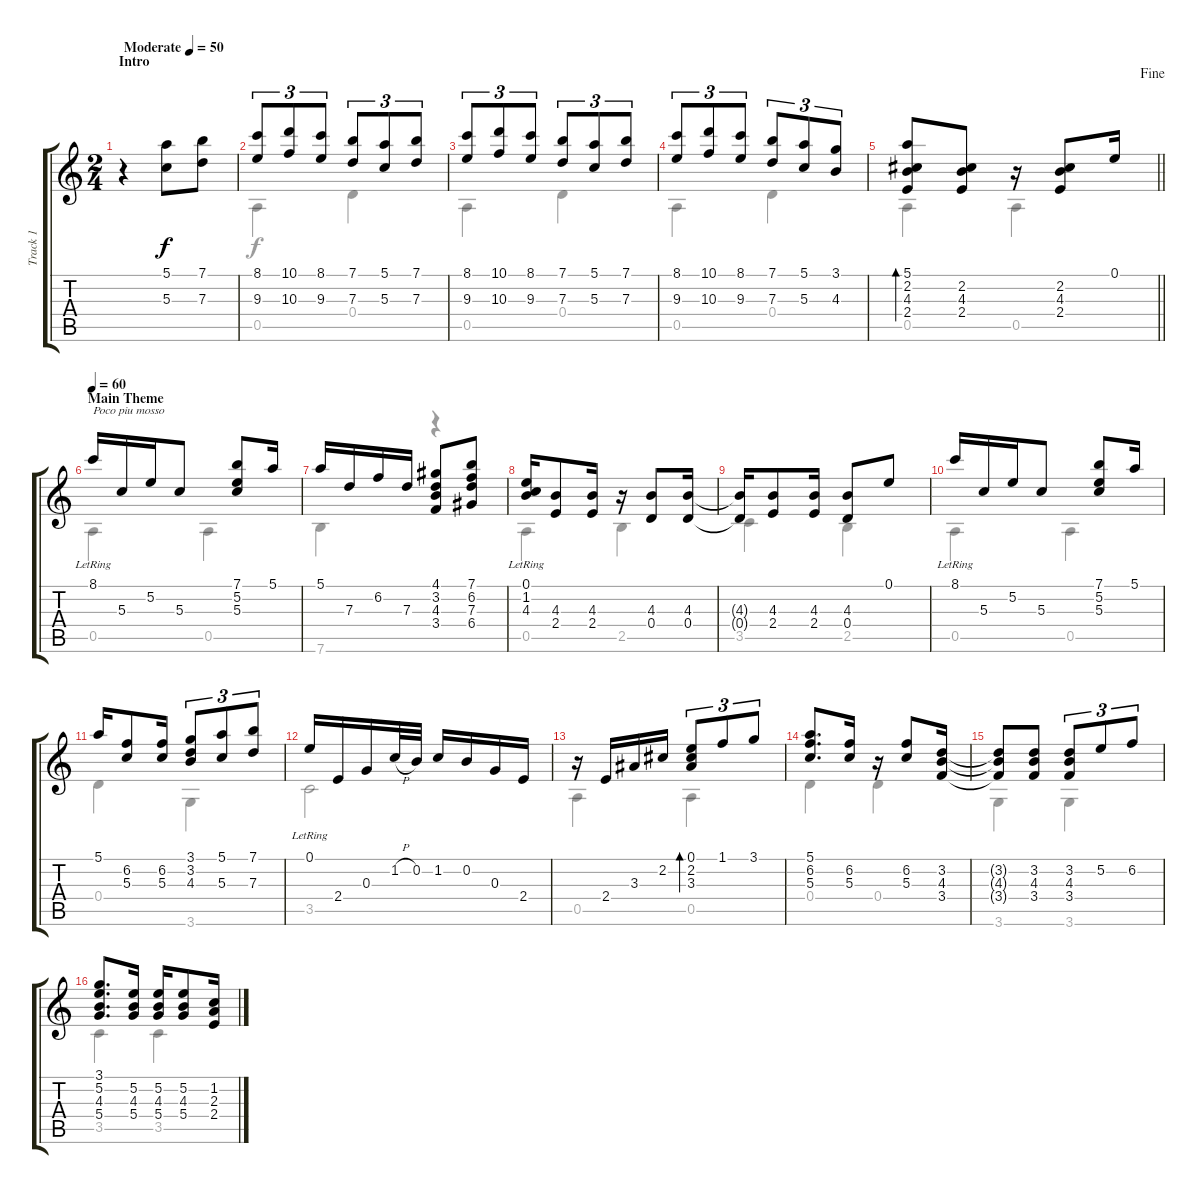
\track ("Track 1" "Track 1") {instrument acousticguitarnylon}
\staff {score tabs}
\tuning (E4 B3 G3 D3 A2 E2) {hide}
\voice
\ts (2 4)
\section ("" "Intro")
\tempo (50 "Moderate")
\clef g2
\ks c
r.4{dy f instrument acousticguitarnylon} (5.1 5.3).8 (7.1 7.3).8 |
(8.1 9.3).8{tu (3 2)} (10.1 10.3).8{tu (3 2)} (8.1 9.3).8{tu (3 2)} (7.1 7.3).8{tu (3 2)} (5.1 5.3).8{tu (3 2)} (7.1 7.3).8{tu (3 2)} |
(8.1 9.3).8{tu (3 2)} (10.1 10.3).8{tu (3 2)} (8.1 9.3).8{tu (3 2)} (7.1 7.3).8{tu (3 2)} (5.1 5.3).8{tu (3 2)} (7.1 7.3).8{tu (3 2)} |
(8.1 9.3).8{tu (3 2)} (10.1 10.3).8{tu (3 2)} (8.1 9.3).8{tu (3 2)} (7.1 7.3).8{tu (3 2)} (5.1 5.3).8{tu (3 2)} (3.1 4.3).8{tu (3 2)} |
\jump fine
\barLineRight lightlight
(5.1 2.2 4.3 2.4).8{bd 60} (2.2 4.3 2.4).8 r.16 (2.2 4.3 2.4).8 0.1.16 |
\section ("" "Main Theme")
\tempo 60
8.1{lr}.16{txt "Poco piu mosso"} 5.3.16 5.2.16 5.3.8 (7.1 5.2 5.3).8 5.1.16 |
5.1.16 7.3.16 6.2.16 7.3.16 (4.1 3.2 4.3 3.4).8 (7.1 6.2 7.3 6.4).8 |
(0.1{lr} 1.2{lr} 4.3{lr}).16 (4.3 2.4).8 (4.3 2.4).16 r.16 (4.3 0.4).8 (4.3 0.4).16 |
(4.3{t} 0.4{t}).16 (4.3 2.4).8 (4.3 2.4).16 (4.3 0.4).8 0.1.8 |
8.1{lr}.16 5.3.16 5.2.16 5.3.8 (7.1 5.2 5.3).8 5.1.16 |
5.1.16 (6.2 5.3).8 (6.2 5.3).16 (3.1 3.2 4.3).8{tu (3 2)} (5.1 5.3).8{tu (3 2)} (7.1 7.3).8{tu (3 2)} |
0.1{lr}.16 2.4.16 0.3.16 1.2{h}.32 0.2.32 1.2.16 0.2.16 0.3.16 2.4.16 |
r.16 2.4.16 3.3.16 2.2.16 (0.1 2.2 3.3).8{tu (3 2) bd 60} 1.1.8{tu (3 2)} 3.1.8{tu (3 2)} |
(5.1 6.2 5.3).8{d} (6.2 5.3).16 r.16 (6.2 5.3).8 (3.2 4.3 3.4).16 |
(3.2{t} 4.3{t} 3.4{t}).8 (3.2 4.3 3.4).8 (3.2 4.3 3.4).8{tu (3 2)} 5.2.8{tu (3 2)} 6.2.8{tu (3 2)} |
(3.1 5.2 4.3 5.4).8{d} (5.2 4.3 5.4).16 (5.2 4.3 5.4).16 (5.2 4.3 5.4).8 (1.2 2.3 2.4).16
\voice
\clef g2
\ottava regular
\simile none
\ks c
|
0.5.4 0.4.4 |
0.5.4 0.4.4 |
0.5.4 0.4.4 |
\barLineRight lightlight
0.5.4 0.5.4 |
0.5.4 0.5.4 |
7.6.4 r.4 |
0.5.4 2.5.4 |
3.5.4 2.5.4 |
0.5.4 0.5.4 |
0.4.4 3.6.4 |
3.5.2 |
0.5.4 0.5.4 |
0.4.4 0.4.4 |
3.6.4 3.6.4 |
3.5.4 3.5.4
